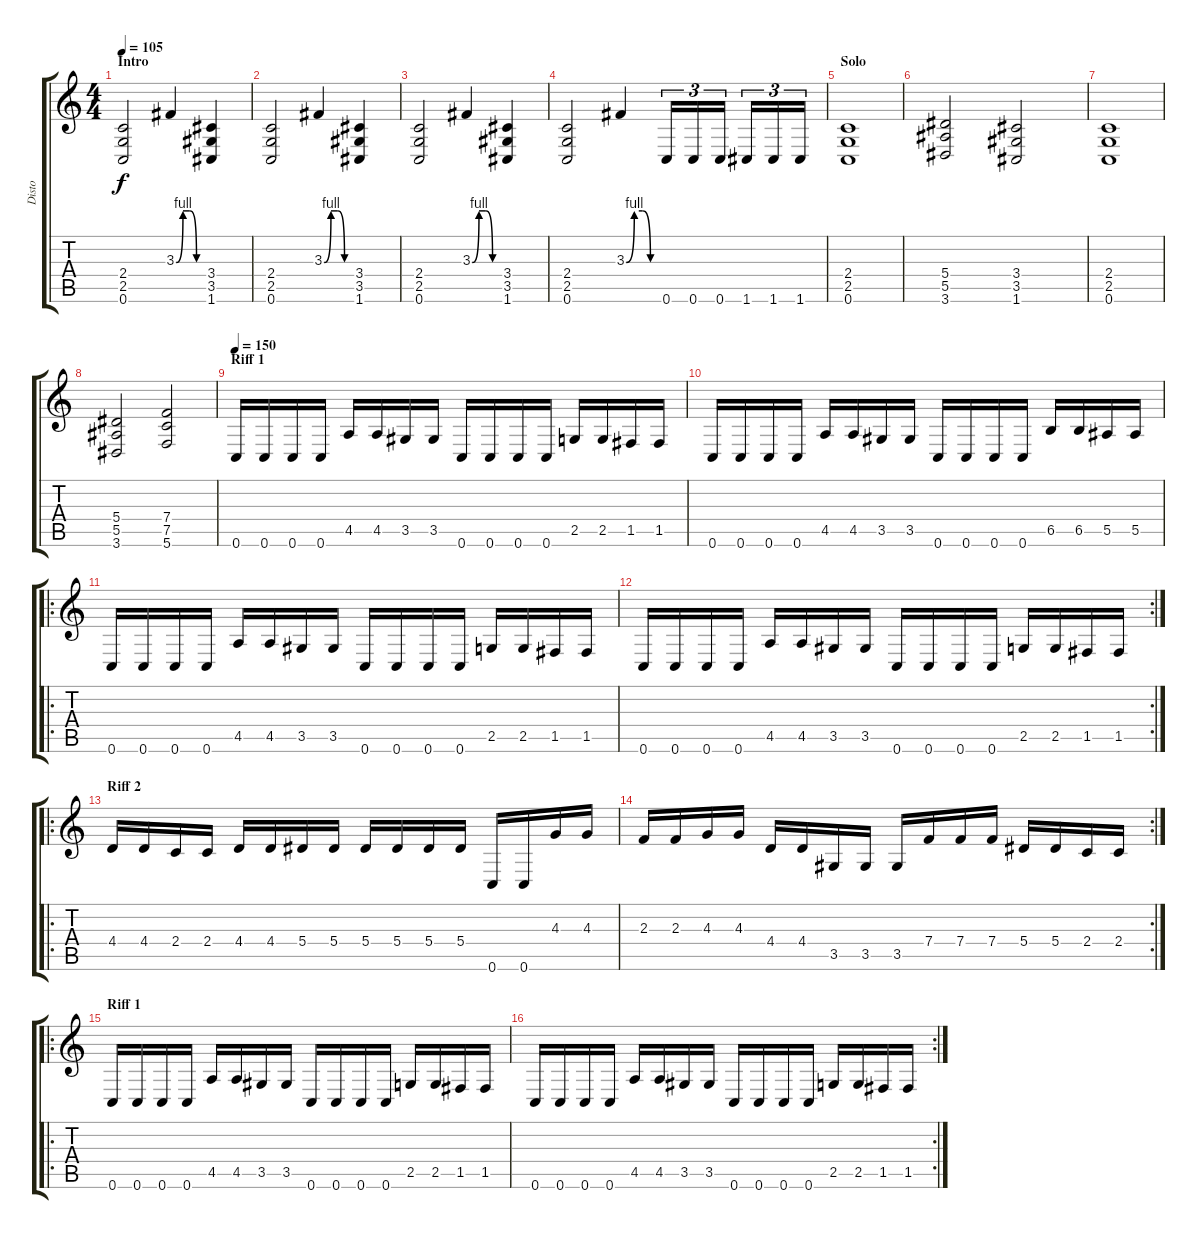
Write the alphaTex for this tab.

\track ("Disto" "Disto") {instrument distortionguitar}
\staff {score tabs}
\tuning (C4 G3 Eb3 Bb2 F2 C2) {hide}
\ts (4 4)
\section ("" "Intro")
\tempo 105
\clef g2
\ks c
(2.4 2.5 0.6).2{dy f instrument distortionguitar} 3.3{be (custom 0 0 15 4 30 4 45 0 60 0)}.4 (3.4 3.5 1.6).4 |
(2.4 2.5 0.6).2 3.3{be (custom 0 0 15 4 30 4 45 0 60 0)}.4 (3.4 3.5 1.6).4 |
(2.4 2.5 0.6).2 3.3{be (custom 0 0 15 4 30 4 45 0 60 0)}.4 (3.4 3.5 1.6).4 |
(2.4 2.5 0.6).2 3.3{be (custom 0 0 15 4 30 4 45 0 60 0)}.4 0.6.16{tu (3 2)} 0.6.16{tu (3 2)} 0.6.16{tu (3 2)} 1.6.16{tu (3 2)} 1.6.16{tu (3 2)} 1.6.16{tu (3 2)} |
\section ("" "Solo")
(2.4 2.5 0.6).1 |
(5.4 5.5 3.6).2 (3.4 3.5 1.6).2 |
(2.4 2.5 0.6).1 |
(5.4 5.5 3.6).2 (7.4 7.5 5.6).2 |
\section ("" "Riff 1")
\tempo 150
0.6.16 0.6.16 0.6.16 0.6.16 4.5.16 4.5.16 3.5.16 3.5.16 0.6.16 0.6.16 0.6.16 0.6.16 2.5.16 2.5.16 1.5.16 1.5.16 |
0.6.16 0.6.16 0.6.16 0.6.16 4.5.16 4.5.16 3.5.16 3.5.16 0.6.16 0.6.16 0.6.16 0.6.16 6.5.16 6.5.16 5.5.16 5.5.16 |
\ro
0.6.16 0.6.16 0.6.16 0.6.16 4.5.16 4.5.16 3.5.16 3.5.16 0.6.16 0.6.16 0.6.16 0.6.16 2.5.16 2.5.16 1.5.16 1.5.16 |
\rc 2
0.6.16 0.6.16 0.6.16 0.6.16 4.5.16 4.5.16 3.5.16 3.5.16 0.6.16 0.6.16 0.6.16 0.6.16 2.5.16 2.5.16 1.5.16 1.5.16 |
\ro
\section ("" "Riff 2")
4.4.16 4.4.16 2.4.16 2.4.16 4.4.16 4.4.16 5.4.16 5.4.16 5.4.16 5.4.16 5.4.16 5.4.16 0.6.16 0.6.16 4.3.16 4.3.16 |
\rc 2
2.3.16 2.3.16 4.3.16 4.3.16 4.4.16 4.4.16 3.5.16 3.5.16 3.5.16 7.4.16 7.4.16 7.4.16 5.4.16 5.4.16 2.4.16 2.4.16 |
\ro
\section ("" "Riff 1")
0.6.16 0.6.16 0.6.16 0.6.16 4.5.16 4.5.16 3.5.16 3.5.16 0.6.16 0.6.16 0.6.16 0.6.16 2.5.16 2.5.16 1.5.16 1.5.16 |
\rc 2
0.6.16 0.6.16 0.6.16 0.6.16 4.5.16 4.5.16 3.5.16 3.5.16 0.6.16 0.6.16 0.6.16 0.6.16 2.5.16 2.5.16 1.5.16 1.5.16
